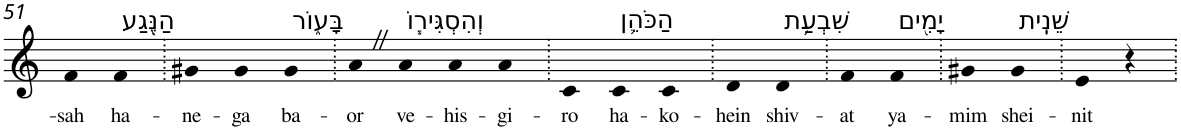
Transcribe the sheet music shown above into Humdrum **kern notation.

**kern	**text
*part1	*part1
*staff1	*staff1
*I"Piano	*
*I'Pno	*
!!LO:PB:g=z
*clefG2	*
*k[]	*
=51	=51
!	!LO:LY:b
4f	-sah
!LO:TX:a:t=הַנֶּ֖גַע	!
!	!LO:LY:b
4f	ha-
=52.	=52.
!	!LO:LY:b
4g#X	-ne-
!	!LO:LY:b
4g#	-ga
!LO:TX:a:t=בָּע֑וֹר	!
!	!LO:LY:b
4g#	ba-
=53.	=53.
!	!LO:LY:b
4aZ	-or
!LO:TX:a:t=וְהִסְגִּיר֧וֹ	!
!	!LO:LY:b
4a	ve-
!	!LO:LY:b
4a	-his-
!	!LO:LY:b
4a	-gi-
=54.	=54.
!	!LO:LY:b
4c	-ro
!LO:TX:a:t=הַכֹּהֵ֛ן	!
!	!LO:LY:b
4c	ha-
!	!LO:LY:b
4c	-ko-
=55.	=55.
!	!LO:LY:b
4d	-hein
!LO:TX:a:t=שִׁבְעַ֥ת	!
!	!LO:LY:b
4d	shiv-
=56.	=56.
!	!LO:LY:b
4f	-at
!LO:TX:a:t=יָמִ֖ים	!
!	!LO:LY:b
4f	ya-
=57.	=57.
!	!LO:LY:b
4g#X	-mim
!LO:TX:a:t=שֵׁנִֽית	!
!	!LO:LY:b
4g#	shei-
=58.	=58.
!	!LO:LY:b
4e	-nit
4r	.
=.	=.
*-	*-
